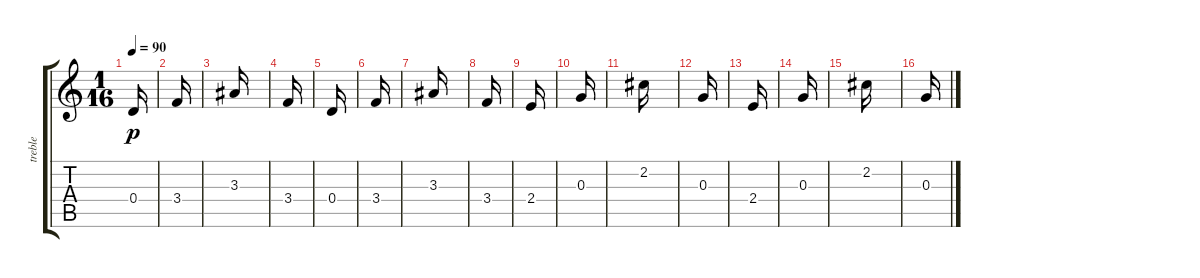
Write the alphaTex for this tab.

\track ("treble              " "treble    ") {instrument acousticguitarnylon}
\staff {score tabs}
\tuning (E4 B3 G3 D3 A2 E2) {hide}
\ts (1 16)
\tempo 90
\clef g2
\ks c
0.4.16{dy p} |
3.4.16 |
3.3.16 |
3.4.16 |
0.4.16 |
3.4.16 |
3.3.16 |
3.4.16 |
2.4.16 |
0.3.16 |
2.2.16 |
0.3.16 |
2.4.16 |
0.3.16 |
2.2.16 |
0.3.16
